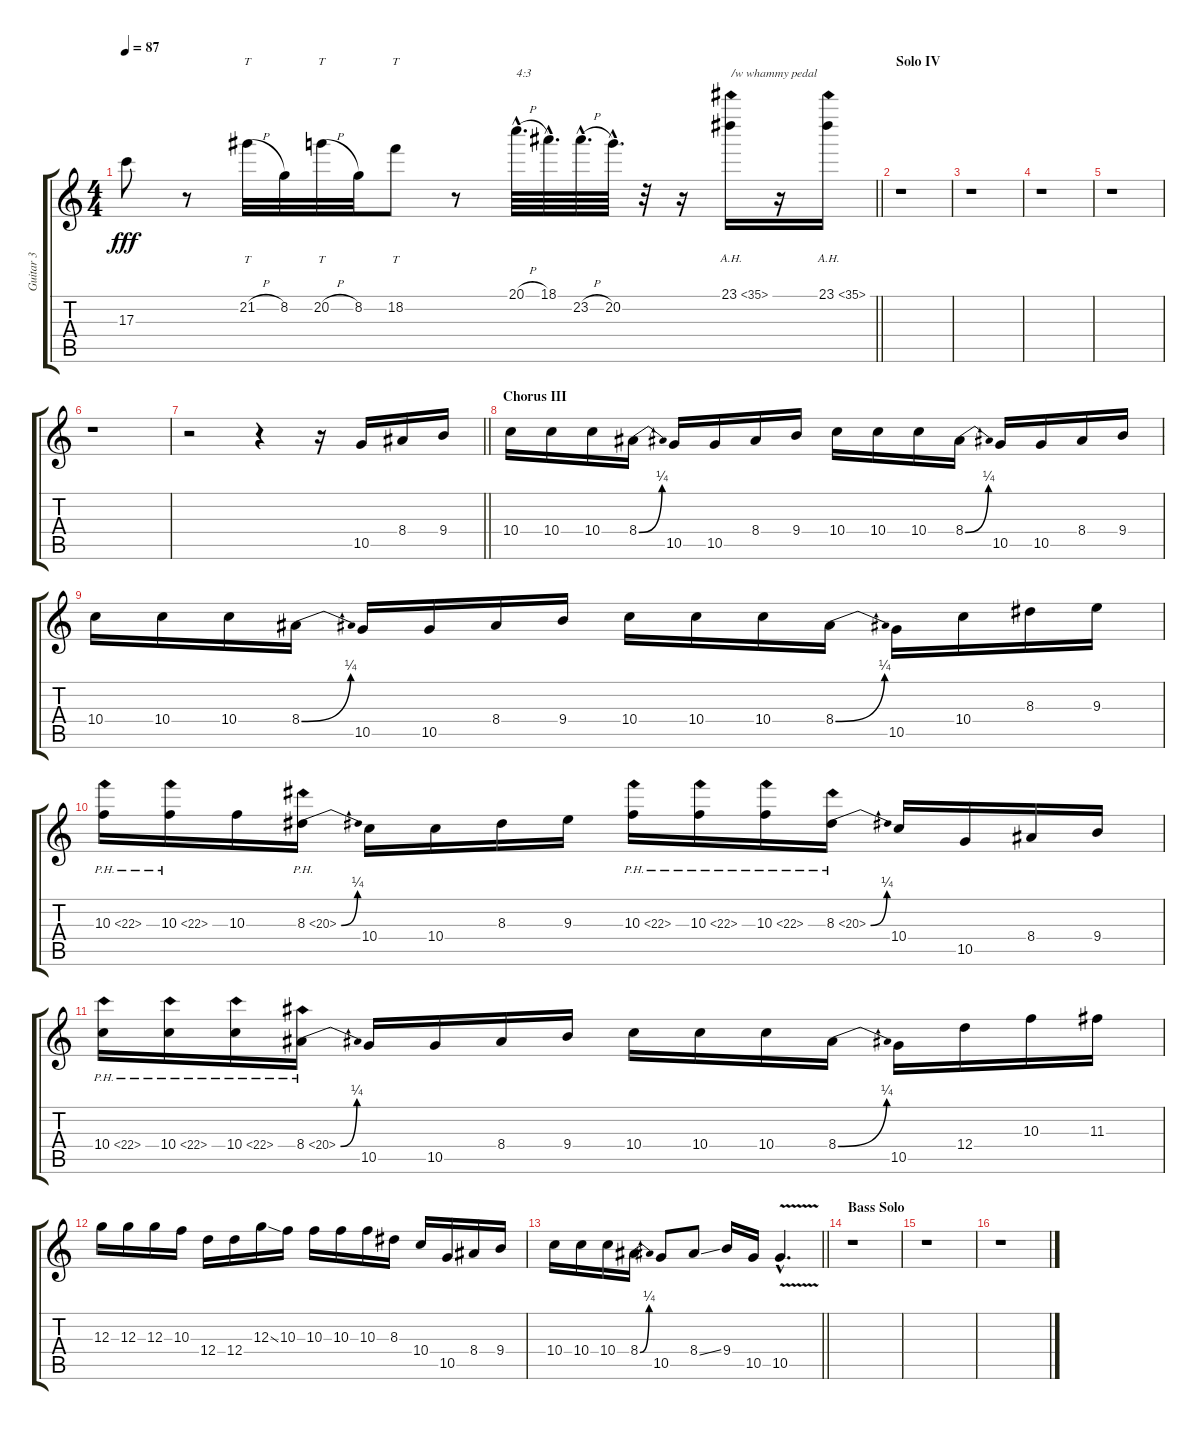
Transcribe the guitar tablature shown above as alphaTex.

\track ("Guitar 3" "Guitar 3") {instrument distortionguitar}
\staff {score tabs}
\tuning (E4 B3 G3 D3 A2 E2) {hide}
\ts (4 4)
\tempo 87
\clef g2
\barLineRight lightlight
\ks c
17.3.8{dy fff} r.8 21.2{h}.32{tt} 8.2.32 20.2{h}.32{tt} 8.2.32 18.2.8{tt} r.8 20.1{h hac}.64{d txt "4:3"} 18.1{hac}.64{d} 23.2{h hac}.64{d} 20.2{hac}.64{d} r.32 r.16 23.1{ah 12}.16{txt "/w whammy pedal"} r.16 23.1{ah 12}.16 |
\section ("" "Solo IV")
r.1 |
r.1 |
r.1 |
r.1 |
r.1 |
\barLineRight lightlight
r.2 r.4 r.16 10.5.16 8.4.16 9.4.16 |
\section ("" "Chorus III")
10.4.16 10.4.16 10.4.16 8.4{be (bend 0 0 60 1)}.16 10.5.16 10.5.16 8.4.16 9.4.16 10.4.16 10.4.16 10.4.16 8.4{be (bend 0 0 60 1)}.16 10.5.16 10.5.16 8.4.16 9.4.16 |
10.4.16 10.4.16 10.4.16 8.4{be (bend 0 0 60 1)}.16 10.5.16 10.5.16 8.4.16 9.4.16 10.4.16 10.4.16 10.4.16 8.4{be (bend 0 0 60 1)}.16 10.5.16 10.4.16 8.3.16 9.3.16 |
10.3{ph 12}.16{volume 0} 10.3{ph 12}.16 10.3.16{volume 13} 8.3{be (bend 0 0 60 1) ph 12}.16{volume 0} 10.4.16{volume 13} 10.4.16 8.3.16 9.3.16 10.3{ph 12}.16{volume 0} 10.3{ph 12}.16 10.3{ph 12}.16 8.3{be (bend 0 0 60 1) ph 12}.16 10.4.16{volume 13} 10.5.16 8.4.16 9.4.16 |
10.4{ph 12}.16{volume 0} 10.4{ph 12}.16 10.4{ph 12}.16 8.4{be (bend 0 0 60 1) ph 12}.16 10.5.16{volume 13} 10.5.16 8.4.16 9.4.16 10.4.16 10.4.16 10.4.16 8.4{be (bend 0 0 60 1)}.16 10.5.16 12.4.16 10.3.16 11.3.16 |
12.3.16 12.3.16 12.3.16 10.3.16 12.4.16 12.4.16 12.3{ss}.16 10.3.16 10.3.16 10.3.16 10.3.16 8.3.16 10.4.16 10.5.16 8.4.16 9.4.16 |
\barLineRight lightlight
10.4.16 10.4.16 10.4.16 8.4{be (bend 0 0 60 1)}.16 10.5.8 8.4{ss}.8 9.4.16 10.5.16 10.5{v hac}.4{d} |
\section ("" "Bass Solo")
r.1 |
r.1 |
r.1
